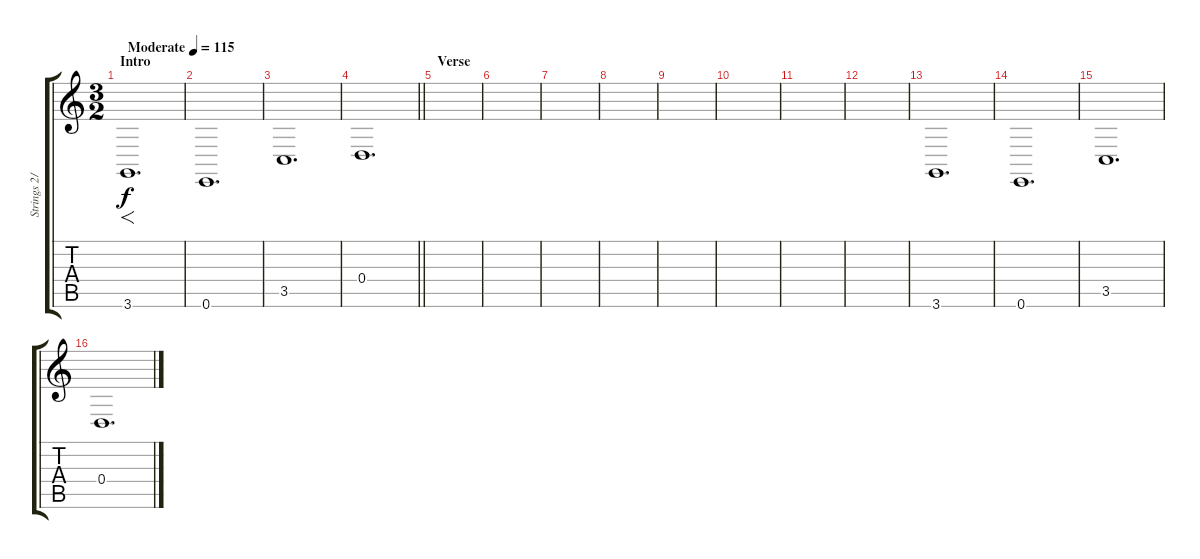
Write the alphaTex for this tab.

\track ("Strings 2/Cello" "Strings 2/") {instrument stringensemble1}
\staff {score tabs}
\tuning (E4 B3 G3 D3 A2 E2) {hide}
\ts (3 2)
\section ("" "Intro")
\tempo (115 "Moderate")
\clef g2
\ks c
3.6.1{f d dy f instrument stringensemble1} |
0.6.1{d} |
3.5.1{d} |
\barLineRight lightlight
0.4.1{d} |
\section ("" "Verse")
|
|
|
|
|
|
|
|
3.6.1{d} |
0.6.1{d} |
3.5.1{d} |
0.4.1{d}
